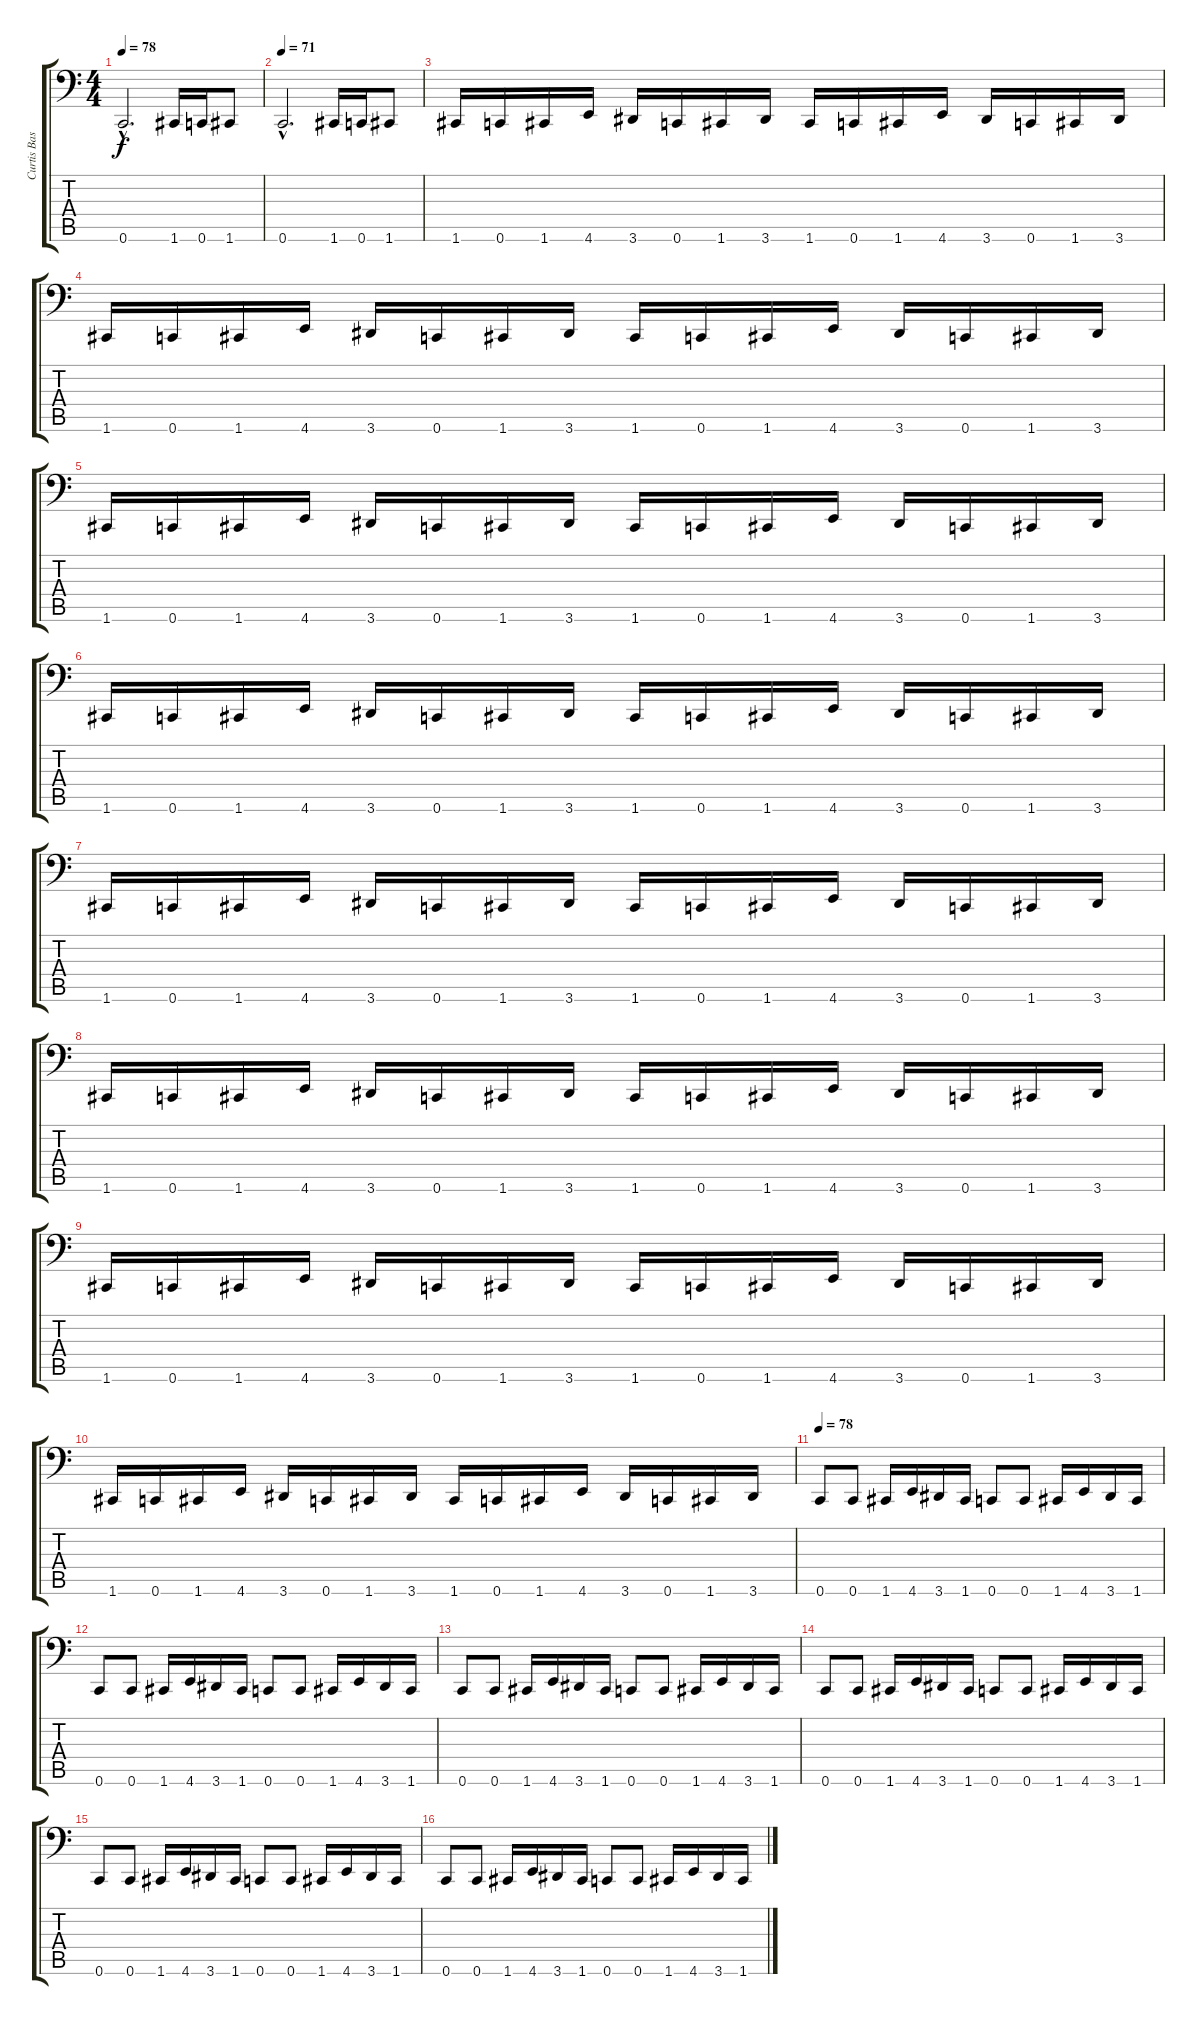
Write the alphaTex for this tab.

\track ("Curtis Bass" "Curtis Bas") {instrument electricbassfinger}
\staff {score tabs}
\tuning (D3 A2 F2 C2 G1 C1) {hide}
\ts (4 4)
\tempo 78
\clef f4
\ks c
0.6{hac}.2{d dy f} 1.6.16 0.6.16 1.6.8 |
\tempo 71
0.6{hac}.2{d} 1.6.16 0.6.16 1.6.8 |
1.6.16 0.6.16 1.6.16 4.6.16 3.6.16 0.6.16 1.6.16 3.6.16 1.6.16 0.6.16 1.6.16 4.6.16 3.6.16 0.6.16 1.6.16 3.6.16 |
1.6.16 0.6.16 1.6.16 4.6.16 3.6.16 0.6.16 1.6.16 3.6.16 1.6.16 0.6.16 1.6.16 4.6.16 3.6.16 0.6.16 1.6.16 3.6.16 |
1.6.16 0.6.16 1.6.16 4.6.16 3.6.16 0.6.16 1.6.16 3.6.16 1.6.16 0.6.16 1.6.16 4.6.16 3.6.16 0.6.16 1.6.16 3.6.16 |
1.6.16 0.6.16 1.6.16 4.6.16 3.6.16 0.6.16 1.6.16 3.6.16 1.6.16 0.6.16 1.6.16 4.6.16 3.6.16 0.6.16 1.6.16 3.6.16 |
1.6.16 0.6.16 1.6.16 4.6.16 3.6.16 0.6.16 1.6.16 3.6.16 1.6.16 0.6.16 1.6.16 4.6.16 3.6.16 0.6.16 1.6.16 3.6.16 |
1.6.16 0.6.16 1.6.16 4.6.16 3.6.16 0.6.16 1.6.16 3.6.16 1.6.16 0.6.16 1.6.16 4.6.16 3.6.16 0.6.16 1.6.16 3.6.16 |
1.6.16 0.6.16 1.6.16 4.6.16 3.6.16 0.6.16 1.6.16 3.6.16 1.6.16 0.6.16 1.6.16 4.6.16 3.6.16 0.6.16 1.6.16 3.6.16 |
1.6.16 0.6.16 1.6.16 4.6.16 3.6.16 0.6.16 1.6.16 3.6.16 1.6.16 0.6.16 1.6.16 4.6.16 3.6.16 0.6.16 1.6.16 3.6.16 |
\tempo 78
0.6.8 0.6.8 1.6.16 4.6.16 3.6.16 1.6.16 0.6.8 0.6.8 1.6.16 4.6.16 3.6.16 1.6.16 |
0.6.8 0.6.8 1.6.16 4.6.16 3.6.16 1.6.16 0.6.8 0.6.8 1.6.16 4.6.16 3.6.16 1.6.16 |
0.6.8 0.6.8 1.6.16 4.6.16 3.6.16 1.6.16 0.6.8 0.6.8 1.6.16 4.6.16 3.6.16 1.6.16 |
0.6.8 0.6.8 1.6.16 4.6.16 3.6.16 1.6.16 0.6.8 0.6.8 1.6.16 4.6.16 3.6.16 1.6.16 |
0.6.8 0.6.8 1.6.16 4.6.16 3.6.16 1.6.16 0.6.8 0.6.8 1.6.16 4.6.16 3.6.16 1.6.16 |
0.6.8 0.6.8 1.6.16 4.6.16 3.6.16 1.6.16 0.6.8 0.6.8 1.6.16 4.6.16 3.6.16 1.6.16
